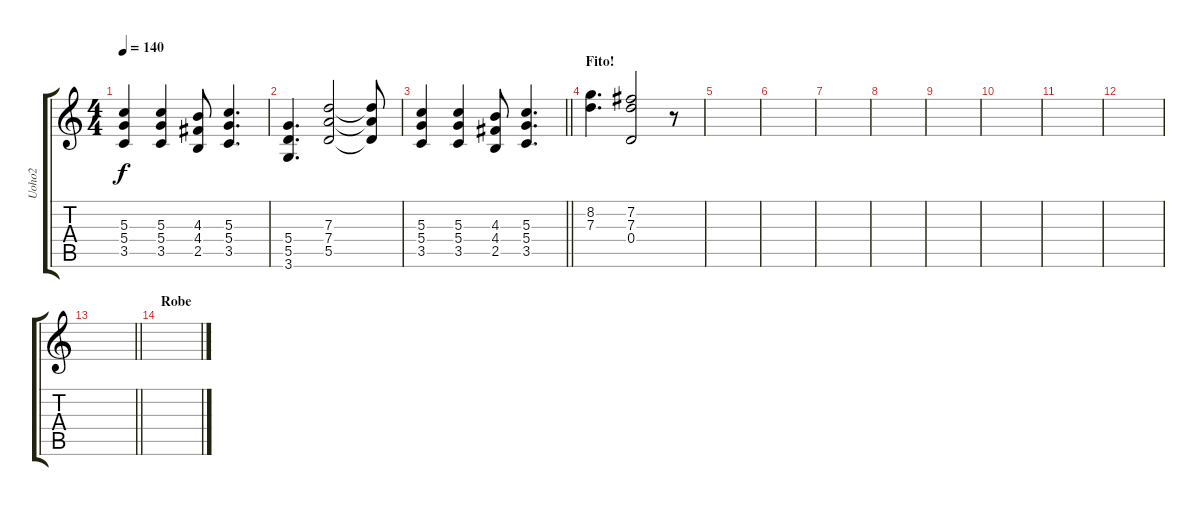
\track ("Uoho2" "Uoho2") {instrument acousticguitarsteel}
\staff {score tabs}
\tuning (E4 B3 G3 D3 A2 E2) {hide}
\ts (4 4)
\tempo 140
\clef g2
\ks c
(5.3 5.4 3.5).4{dy f} (5.3 5.4 3.5).4 (4.3 4.4 2.5).8 (5.3 5.4 3.5).4{d} |
(5.4 5.5 3.6).4{d} (7.3 7.4 5.5).2 (7.3{t} 7.4{t} 5.5{t}).8 |
\barLineRight lightlight
(5.3 5.4 3.5).4 (5.3 5.4 3.5).4 (4.3 4.4 2.5).8 (5.3 5.4 3.5).4{d} |
\section ("" "Fito!")
(8.2 7.3).4{d} (7.2 7.3 0.4).2 r.8 |
|
|
|
|
|
|
|
|
\barLineRight lightlight
|
\section ("" "Robe")
